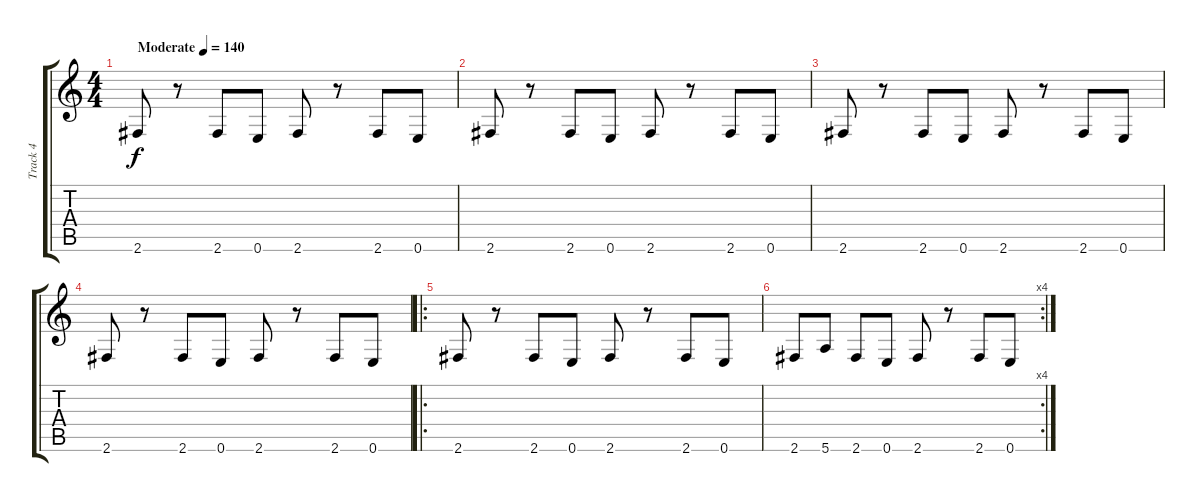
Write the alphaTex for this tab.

\track ("Track 4" "Track 4") {instrument distortionguitar}
\staff {score tabs}
\tuning (E4 B3 G3 D3 A2 E2) {hide}
\ts (4 4)
\tempo (140 "Moderate")
\clef g2
\ks c
2.6.8{dy f instrument distortionguitar} r.8 2.6.8 0.6.8 2.6.8 r.8 2.6.8 0.6.8 |
2.6.8 r.8 2.6.8 0.6.8 2.6.8 r.8 2.6.8 0.6.8 |
2.6.8 r.8 2.6.8 0.6.8 2.6.8 r.8 2.6.8 0.6.8 |
2.6.8 r.8 2.6.8 0.6.8 2.6.8 r.8 2.6.8 0.6.8 |
\ro
2.6.8 r.8 2.6.8 0.6.8 2.6.8 r.8 2.6.8 0.6.8 |
\rc 4
2.6.8 5.6.8 2.6.8 0.6.8 2.6.8 r.8 2.6.8 0.6.8
